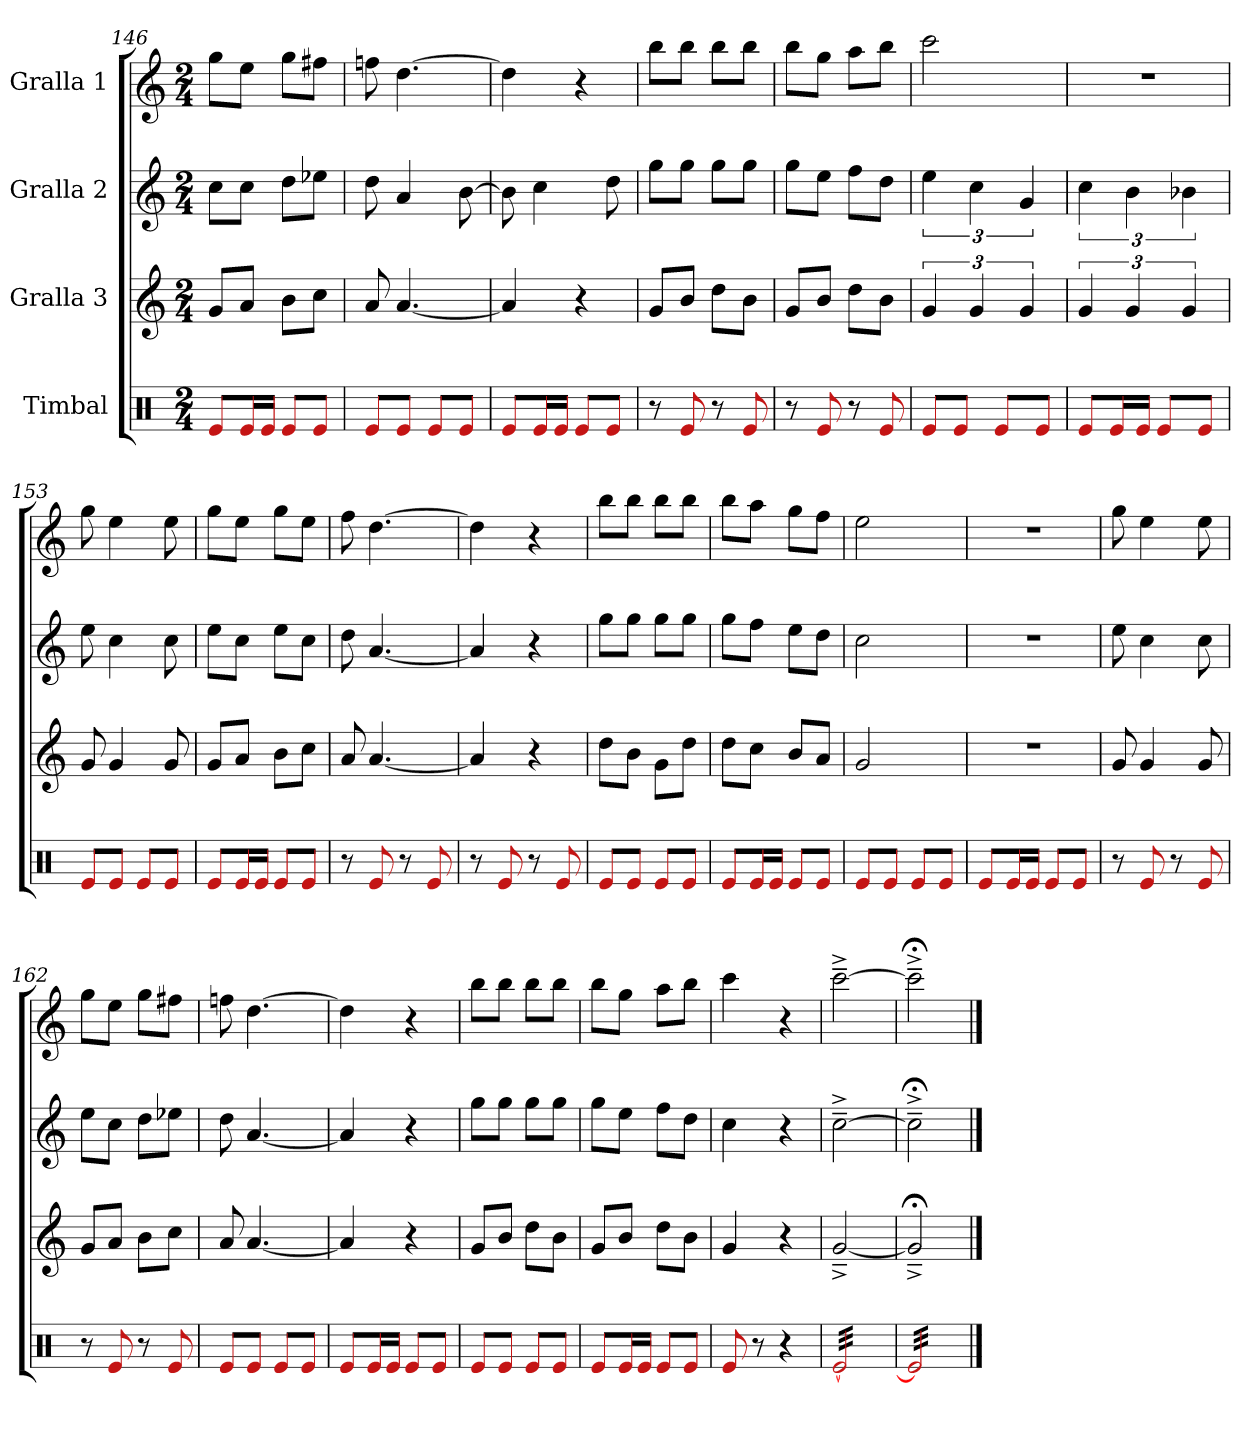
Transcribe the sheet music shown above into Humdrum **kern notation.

**kern	**kern	**kern	**kern
*part4	*part3	*part2	*part1
*staff4	*staff3	*staff2	*staff1
*I"Timbal	*I"Gralla 3	*I"Gralla 2	*I"Gralla 1
*clefX	*clefG2	*clefG2	*clefG2
*k[]	*k[]	*k[]	*k[]
*	*C:	*C:	*C:
*M2/4	*M2/4	*M2/4	*M2/4
=146	=146	=146	=146
8e/L	8g/L	8cc\L	8gg\L
16e/L	8a/J	8cc\J	8ee\J
16e/JJ	.	.	.
8e/L	8b\L	8dd\L	8gg\L
8e/J	8cc\J	8ee-X\J	8ff#X\J
=147	=147	=147	=147
8e/L	8a/	8dd\	8ffn\
8e/J	[4.a/	4a/	[4.dd\
8e/L	.	.	.
8e/J	.	[8b\	.
=148	=148	=148	=148
8e/L	4a/]	8b\]	4dd\]
16e/L	.	4cc\	.
16e/JJ	.	.	.
8e/L	4r	.	4r
8e/J	.	8dd\	.
=149	=149	=149	=149
8r	8g/L	8gg\L	8bb\L
8e/	8b/J	8gg\J	8bb\J
8r	8dd\L	8gg\L	8bb\L
8e/	8b\J	8gg\J	8bb\J
!!LO:PB:g=z
=150	=150	=150	=150
8r	8g/L	8gg\L	8bb\L
8e/	8b/J	8ee\J	8gg\J
8r	8dd\L	8ff\L	8aa\L
8e/	8b\J	8dd\J	8bb\J
=151	=151	=151	=151
8e/L	6g/	6ee\	2ccc\
8e/J	.	.	.
.	6g/	6cc\	.
8e/L	.	.	.
.	6g/	6g/	.
8e/J	.	.	.
=152	=152	=152	=152
8e/L	6g/	6cc\	2r
16e/L	.	.	.
.	6g/	6b\	.
16e/JJ	.	.	.
8e/L	.	.	.
.	6g/	6b-X\	.
8e/J	.	.	.
=153	=153	=153	=153
8e/L	8g/	8ee\	8gg\
8e/J	4g/	4cc\	4ee\
8e/L	.	.	.
8e/J	8g/	8cc\	8ee\
=154	=154	=154	=154
8e/L	8g/L	8ee\L	8gg\L
16e/L	8a/J	8cc\J	8ee\J
16e/JJ	.	.	.
8e/L	8b\L	8ee\L	8gg\L
8e/J	8cc\J	8cc\J	8ee\J
!!LO:LB:g=z
=155	=155	=155	=155
8r	8a/	8dd\	8ff\
8e/	[4.a/	[4.a/	[4.dd\
8r	.	.	.
8e/	.	.	.
=156	=156	=156	=156
8r	4a/]	4a/]	4dd\]
8e/	.	.	.
8r	4r	4r	4r
8e/	.	.	.
=157	=157	=157	=157
8e/L	8dd\L	8gg\L	8bb\L
8e/J	8b\J	8gg\J	8bb\J
8e/L	8g\L	8gg\L	8bb\L
8e/J	8dd\J	8gg\J	8bb\J
=158	=158	=158	=158
8e/L	8dd\L	8gg\L	8bb\L
16e/L	8cc\J	8ff\J	8aa\J
16e/JJ	.	.	.
8e/L	8b/L	8ee\L	8gg\L
8e/J	8a/J	8dd\J	8ff\J
=159	=159	=159	=159
8e/L	2g/	2cc\	2ee\
8e/J	.	.	.
8e/L	.	.	.
8e/J	.	.	.
!!LO:LB:g=z
=160	=160	=160	=160
8e/L	2r	2r	2r
16e/L	.	.	.
16e/JJ	.	.	.
8e/L	.	.	.
8e/J	.	.	.
=161	=161	=161	=161
8r	8g/	8ee\	8gg\
8e/	4g/	4cc\	4ee\
8r	.	.	.
8e/	8g/	8cc\	8ee\
=162	=162	=162	=162
8r	8g/L	8ee\L	8gg\L
8e/	8a/J	8cc\J	8ee\J
8r	8b\L	8dd\L	8gg\L
8e/	8cc\J	8ee-X\J	8ff#X\J
=163	=163	=163	=163
8e/L	8a/	8dd\	8ffn\
8e/J	[4.a/	[4.a/	[4.dd\
8e/L	.	.	.
8e/J	.	.	.
=164	=164	=164	=164
8e/L	4a/]	4a/]	4dd\]
16e/L	.	.	.
16e/JJ	.	.	.
8e/L	4r	4r	4r
8e/J	.	.	.
!!LO:PB:g=z
=165	=165	=165	=165
8e/L	8g/L	8gg\L	8bb\L
8e/J	8b/J	8gg\J	8bb\J
8e/L	8dd\L	8gg\L	8bb\L
8e/J	8b\J	8gg\J	8bb\J
=166	=166	=166	=166
8e/L	8g/L	8gg\L	8bb\L
16e/L	8b/J	8ee\J	8gg\J
16e/JJ	.	.	.
8e/L	8dd\L	8ff\L	8aa\L
8e/J	8b\J	8dd\J	8bb\J
=167	=167	=167	=167
8e/	4g/	4cc\	4ccc\
8r	.	.	.
4r	4r	4r	4r
=168	=168	=168	=168
*tremolo	*	*	*
[32e/LLL	[2g~^/	[2cc~^\	[2ccc~^\
32e/	.	.	.
32e/	.	.	.
32e/	.	.	.
32e/	.	.	.
32e/	.	.	.
32e/	.	.	.
32e/	.	.	.
32e/	.	.	.
32e/	.	.	.
32e/	.	.	.
32e/	.	.	.
32e/	.	.	.
32e/	.	.	.
32e/	.	.	.
32e/JJJ	.	.	.
=169	=169	=169	=169
32e/]LLL	2g;<~^/]	2cc;<~^\]	2ccc;<~^\]
32e/	.	.	.
32e/	.	.	.
32e/	.	.	.
32e/	.	.	.
32e/	.	.	.
32e/	.	.	.
32e/	.	.	.
32e/	.	.	.
32e/	.	.	.
32e/	.	.	.
32e/	.	.	.
32e/	.	.	.
32e/	.	.	.
32e/	.	.	.
32e/JJJ	.	.	.
*Xtremolo	*	*	*
==	==	==	==
*-	*-	*-	*-
